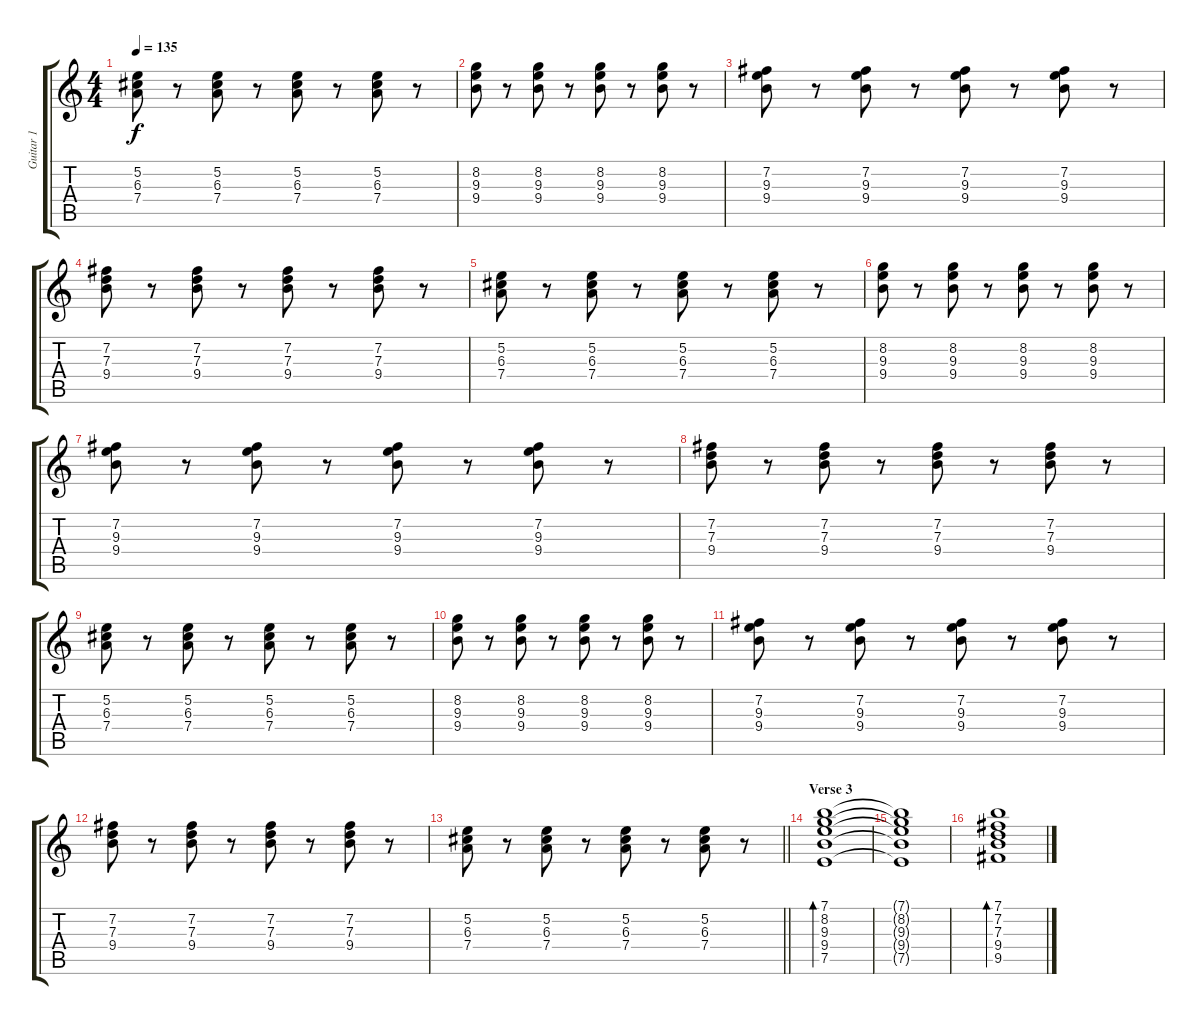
\track ("Guitar 1" "Guitar 1") {instrument distortionguitar}
\staff {score tabs}
\tuning (E4 B3 G3 D3 A2 D2) {hide}
\ts (4 4)
\tempo 135
\clef g2
\ks c
(5.2 6.3 7.4).8{dy f} r.8 (5.2 6.3 7.4).8 r.8 (5.2 6.3 7.4).8 r.8 (5.2 6.3 7.4).8 r.8 |
(8.2 9.3 9.4).8 r.8 (8.2 9.3 9.4).8 r.8 (8.2 9.3 9.4).8 r.8 (8.2 9.3 9.4).8 r.8 |
(7.2 9.3 9.4).8 r.8 (7.2 9.3 9.4).8 r.8 (7.2 9.3 9.4).8 r.8 (7.2 9.3 9.4).8 r.8 |
(7.2 7.3 9.4).8 r.8 (7.2 7.3 9.4).8 r.8 (7.2 7.3 9.4).8 r.8 (7.2 7.3 9.4).8 r.8 |
(5.2 6.3 7.4).8 r.8 (5.2 6.3 7.4).8 r.8 (5.2 6.3 7.4).8 r.8 (5.2 6.3 7.4).8 r.8 |
(8.2 9.3 9.4).8 r.8 (8.2 9.3 9.4).8 r.8 (8.2 9.3 9.4).8 r.8 (8.2 9.3 9.4).8 r.8 |
(7.2 9.3 9.4).8 r.8 (7.2 9.3 9.4).8 r.8 (7.2 9.3 9.4).8 r.8 (7.2 9.3 9.4).8 r.8 |
(7.2 7.3 9.4).8 r.8 (7.2 7.3 9.4).8 r.8 (7.2 7.3 9.4).8 r.8 (7.2 7.3 9.4).8 r.8 |
(5.2 6.3 7.4).8 r.8 (5.2 6.3 7.4).8 r.8 (5.2 6.3 7.4).8 r.8 (5.2 6.3 7.4).8 r.8 |
(8.2 9.3 9.4).8 r.8 (8.2 9.3 9.4).8 r.8 (8.2 9.3 9.4).8 r.8 (8.2 9.3 9.4).8 r.8 |
(7.2 9.3 9.4).8 r.8 (7.2 9.3 9.4).8 r.8 (7.2 9.3 9.4).8 r.8 (7.2 9.3 9.4).8 r.8 |
(7.2 7.3 9.4).8 r.8 (7.2 7.3 9.4).8 r.8 (7.2 7.3 9.4).8 r.8 (7.2 7.3 9.4).8 r.8 |
\barLineRight lightlight
(5.2 6.3 7.4).8 r.8 (5.2 6.3 7.4).8 r.8 (5.2 6.3 7.4).8 r.8 (5.2 6.3 7.4).8 r.8 |
\section ("" "Verse 3")
(7.1 8.2 9.3 9.4 7.5).1{bd 240 instrument electricguitarclean} |
(7.1{t} 8.2{t} 9.3{t} 9.4{t} 7.5{t}).1 |
(7.1 7.2 7.3 9.4 9.5).1{bd 240}
